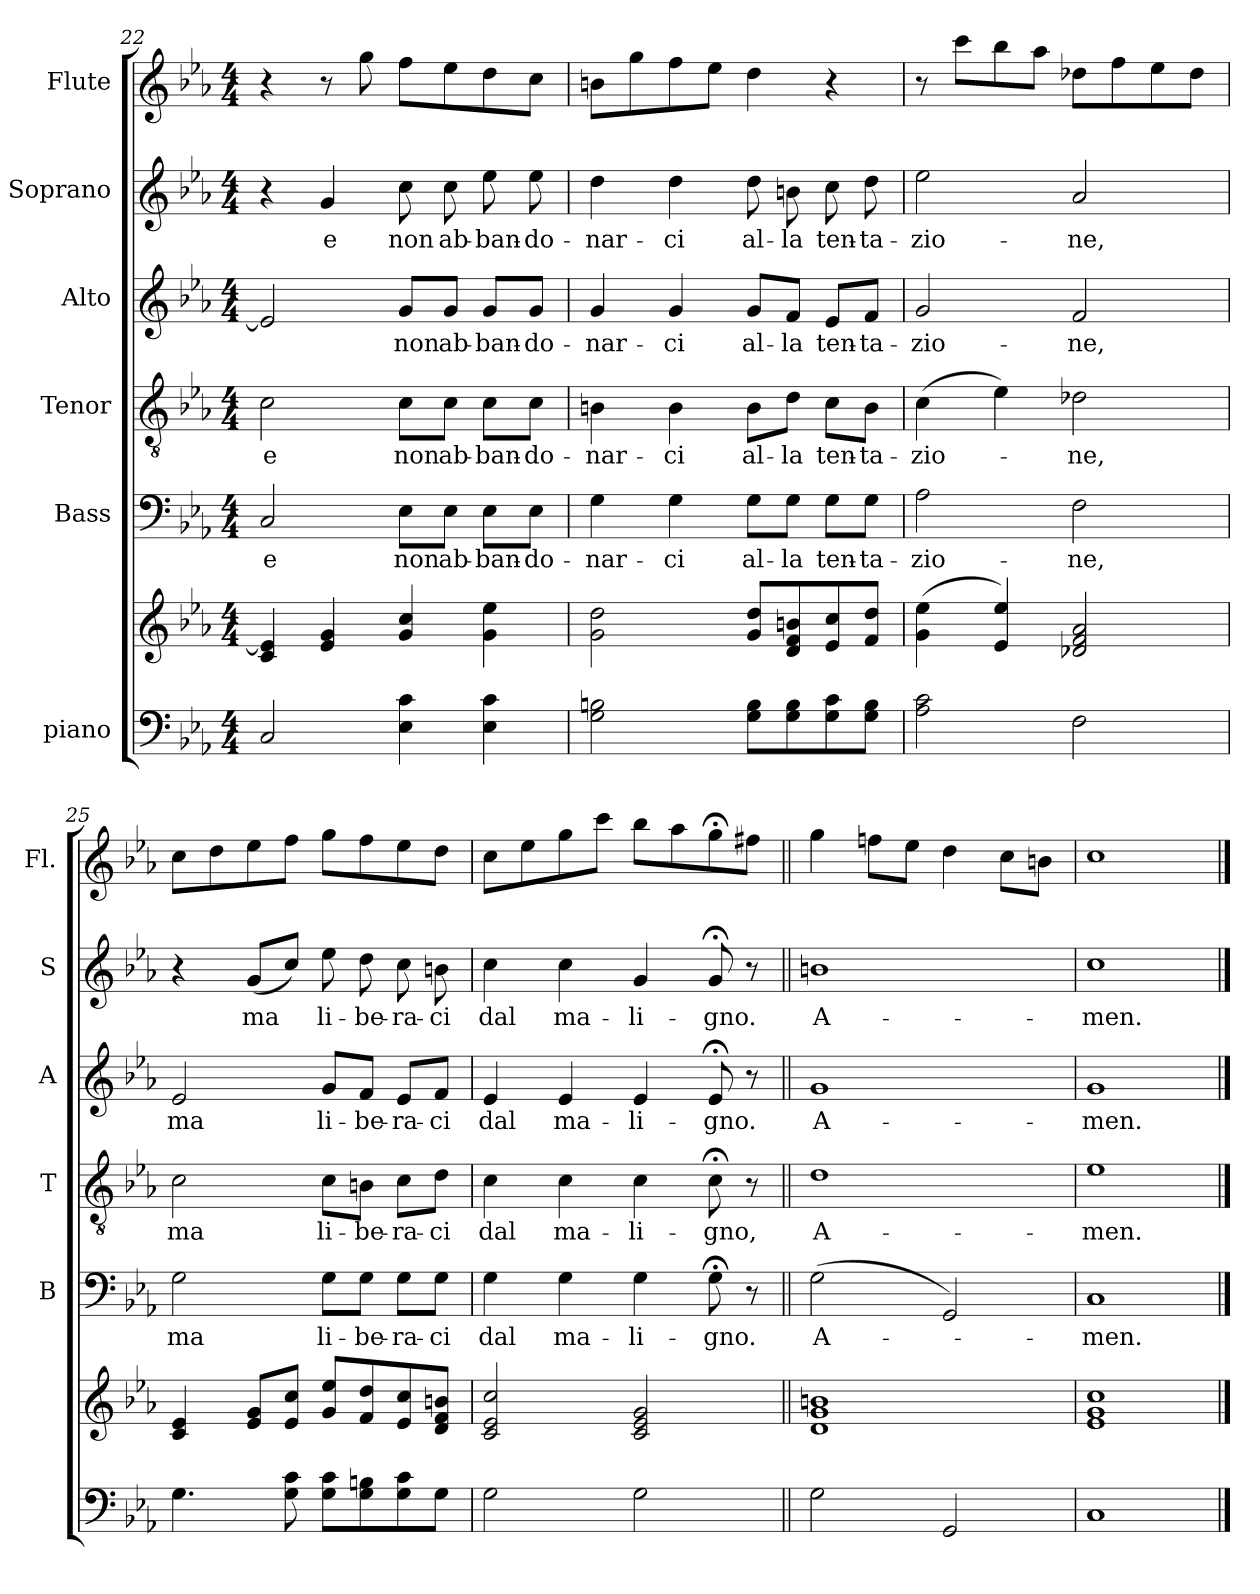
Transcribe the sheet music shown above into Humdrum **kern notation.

**kern	**kern	**kern	**text	**kern	**text	**kern	**text	**kern	**text	**kern
*part6	*part6	*part5	*part5	*part4	*part4	*part3	*part3	*part2	*part2	*part1
*staff7	*staff6	*staff5	*staff5	*staff4	*staff4	*staff3	*staff3	*staff2	*staff2	*staff1
*I"piano	*	*I"Bass	*	*I"Tenor	*	*I"Alto	*	*I"Soprano	*	*I"Flute
*	*	*I'B	*	*I'T	*	*I'A	*	*I'S	*	*I'Fl.
!!LO:LB:g=z
*clefF4	*clefG2	*clefF4	*	*clefGv2	*	*clefG2	*	*clefG2	*	*clefG2
*k[b-e-a-]	*k[b-e-a-]	*k[b-e-a-]	*	*k[b-e-a-]	*	*k[b-e-a-]	*	*k[b-e-a-]	*	*k[b-e-a-]
*E-:	*E-:	*E-:	*	*E-:	*	*E-:	*	*E-:	*	*E-:
*M4/4	*M4/4	*M4/4	*	*M4/4	*	*M4/4	*	*M4/4	*	*M4/4
=22	=22	=22	=22	=22	=22	=22	=22	=22	=22	=22
!	!	!	!LO:LY:b	!	!LO:LY:b	!	!	!	!	!
2C!/	4c!/ 4e-!/]	2C/	e	2c\	e	2e-/]	.	4r	.	4r
!	!	!	!	!	!	!	!	!	!LO:LY:b	!
.	4e-!/ 4g!/	.	.	.	.	.	.	4g/	e	8r
.	.	.	.	.	.	.	.	.	.	8gg\
!	!	!	!LO:LY:b	!	!LO:LY:b	!	!LO:LY:b	!	!LO:LY:b	!
4E-!\ 4c!\	4g!/ 4cc!/	8E-\L	non	8c\L	non	8g/L	non	8cc\	non	8ff\L
!	!	!	!LO:LY:b	!	!LO:LY:b	!	!LO:LY:b	!	!LO:LY:b	!
.	.	8E-\J	ab-	8c\J	ab-	8g/J	ab-	8cc\	ab-	8ee-\
!	!	!	!LO:LY:b	!	!LO:LY:b	!	!LO:LY:b	!	!LO:LY:b	!
4E-!\ 4c!\	4g!\ 4ee-!\	8E-\L	-ban-	8c\L	-ban-	8g/L	-ban-	8ee-\	-ban-	8dd\
!	!	!	!LO:LY:b	!	!LO:LY:b	!	!LO:LY:b	!	!LO:LY:b	!
.	.	8E-\J	-do-	8c\J	-do-	8g/J	-do-	8ee-\	-do-	8cc\J
=23	=23	=23	=23	=23	=23	=23	=23	=23	=23	=23
!	!	!	!LO:LY:b	!	!LO:LY:b	!	!LO:LY:b	!	!LO:LY:b	!
2G!\ 2Bn!\	2g!\ 2dd!\	4G\	-nar-	4Bn\	-nar-	4g/	-nar-	4dd\	-nar-	8bn\L
.	.	.	.	.	.	.	.	.	.	8gg\
!	!	!	!LO:LY:b	!	!LO:LY:b	!	!LO:LY:b	!	!LO:LY:b	!
.	.	4G\	-ci	4B\	-ci	4g/	-ci	4dd\	-ci	8ff\
.	.	.	.	.	.	.	.	.	.	8ee-\J
!	!	!	!LO:LY:b	!	!LO:LY:b	!	!LO:LY:b	!	!LO:LY:b	!
8G!\ 8B!\L	8g!/ 8dd!/L	8G\L	al-	8B\L	al-	8g/L	al-	8dd\	al-	4dd\
!	!	!	!LO:LY:b	!	!LO:LY:b	!	!LO:LY:b	!	!LO:LY:b	!
8G!\ 8B!\	8d!/ 8f!/ 8bn!/	8G\J	-la	8d\J	-la	8f/J	-la	8bn\	-la	.
!	!	!	!LO:LY:b	!	!LO:LY:b	!	!LO:LY:b	!	!LO:LY:b	!
8G!\ 8c!\	8e-!/ 8cc!/	8G\L	ten-	8c\L	ten-	8e-/L	ten-	8cc\	ten-	4r
!	!	!	!LO:LY:b	!	!LO:LY:b	!	!LO:LY:b	!	!LO:LY:b	!
8G!\ 8B!\J	8f!/ 8dd!/J	8G\J	-ta-	8B\J	-ta-	8f/J	-ta-	8dd\	-ta-	.
=24	=24	=24	=24	=24	=24	=24	=24	=24	=24	=24
!	!	!	!LO:LY:b	!	!LO:LY:b	!	!LO:LY:b	!	!LO:LY:b	!
2A-!\ 2c!\	(>4g!\ 4ee-!\	2A-\	-zio-	(>4c\	-zio-	2g/	-zio-	2ee-\	-zio-	8r
.	.	.	.	.	.	.	.	.	.	8ccc\L
.	4e-!/ 4ee-!/)	.	.	4e-\)	.	.	.	.	.	8bb-\
.	.	.	.	.	.	.	.	.	.	8aa-\J
!	!	!	!LO:LY:b	!	!LO:LY:b	!	!LO:LY:b	!	!LO:LY:b	!
2F!\	2d-X!/ 2f!/ 2a-!/	2F\	-ne,	2d-X\	-ne,	2f/	-ne,	2a-/	-ne,	8dd-X\L
.	.	.	.	.	.	.	.	.	.	8ff\
.	.	.	.	.	.	.	.	.	.	8ee-\
.	.	.	.	.	.	.	.	.	.	8dd-\J
=25	=25	=25	=25	=25	=25	=25	=25	=25	=25	=25
!	!	!	!LO:LY:b	!	!LO:LY:b	!	!LO:LY:b	!	!	!
4.G!\	4c!/ 4e-!/	2G\	ma	2c\	ma	2e-/	ma	4r	.	8cc\L
.	.	.	.	.	.	.	.	.	.	8dd\
!	!	!	!	!	!	!	!	!	!LO:LY:b	!
.	8e-!/ 8g!/L	.	.	.	.	.	.	(<8g/L	ma	8ee-\
8G!\ 8c!\	8e-!/ 8cc!/J	.	.	.	.	.	.	8cc/J)	.	8ff\J
!	!	!	!LO:LY:b	!	!LO:LY:b	!	!LO:LY:b	!	!LO:LY:b	!
8G!\ 8c!\L	8g!/ 8ee-!/L	8G\L	li-	8c\L	li-	8g/L	li-	8ee-\	li-	8gg\L
!	!	!	!LO:LY:b	!	!LO:LY:b	!	!LO:LY:b	!	!LO:LY:b	!
8G!\ 8Bn!\	8f!/ 8dd!/	8G\J	-be-	8Bn\J	-be-	8f/J	-be-	8dd\	-be-	8ff\
!	!	!	!LO:LY:b	!	!LO:LY:b	!	!LO:LY:b	!	!LO:LY:b	!
8G!\ 8c!\	8e-!/ 8cc!/	8G\L	-ra-	8c\L	-ra-	8e-/L	-ra-	8cc\	-ra-	8ee-\
!	!	!	!LO:LY:b	!	!LO:LY:b	!	!LO:LY:b	!	!LO:LY:b	!
8G!\J	8d!/ 8f!/ 8bn!/J	8G\J	-ci	8d\J	-ci	8f/J	-ci	8bn\	-ci	8dd\J
=26	=26	=26	=26	=26	=26	=26	=26	=26	=26	=26
!	!	!	!LO:LY:b	!	!LO:LY:b	!	!LO:LY:b	!	!LO:LY:b	!
2G!\	2c!/ 2e-!/ 2cc!/	4G\	dal	4c\	dal	4e-/	dal	4cc\	dal	8cc\L
.	.	.	.	.	.	.	.	.	.	8ee-\
!	!	!	!LO:LY:b	!	!LO:LY:b	!	!LO:LY:b	!	!LO:LY:b	!
.	.	4G\	ma-	4c\	ma-	4e-/	ma-	4cc\	ma-	8gg\
.	.	.	.	.	.	.	.	.	.	8ccc\J
!	!	!	!LO:LY:b	!	!LO:LY:b	!	!LO:LY:b	!	!LO:LY:b	!
2G!\	2c!/ 2e-!/ 2g!/	4G\	-li-	4c\	-li-	4e-/	-li-	4g/	-li-	8bb-\L
.	.	.	.	.	.	.	.	.	.	8aa-\
!	!	!	!LO:LY:b	!	!LO:LY:b	!	!LO:LY:b	!	!LO:LY:b	!
.	.	8G;<\	-gno.	8c;<\	-gno,	8e-;</	-gno.	8g;</	-gno.	8gg;<\
.	.	8r	.	8r	.	8r	.	8r	.	8ff#X\J
!!LO:PB:g=z
=27||	=27||	=27||	=27||	=27||	=27||	=27||	=27||	=27||	=27||	=27||
!	!	!	!LO:LY:b	!	!LO:LY:b	!	!LO:LY:b	!	!LO:LY:b	!
2G!\	1d! 1g! 1bn!	(>2G\	A-	1d	A-	1g	A-	1bn	A-	4gg\
.	.	.	.	.	.	.	.	.	.	8ffn\L
.	.	.	.	.	.	.	.	.	.	8ee-\J
2GG!/	.	2GG/)	.	.	.	.	.	.	.	4dd\
.	.	.	.	.	.	.	.	.	.	8cc\L
.	.	.	.	.	.	.	.	.	.	8bn\J
=28	=28	=28	=28	=28	=28	=28	=28	=28	=28	=28
!	!	!	!LO:LY:b	!	!LO:LY:b	!	!LO:LY:b	!	!LO:LY:b	!
1C!	1e-! 1g! 1cc!	1C	-men.	1e-	-men.	1g	-men.	1cc	-men.	1cc
==	==	==	==	==	==	==	==	==	==	==
*-	*-	*-	*-	*-	*-	*-	*-	*-	*-	*-
